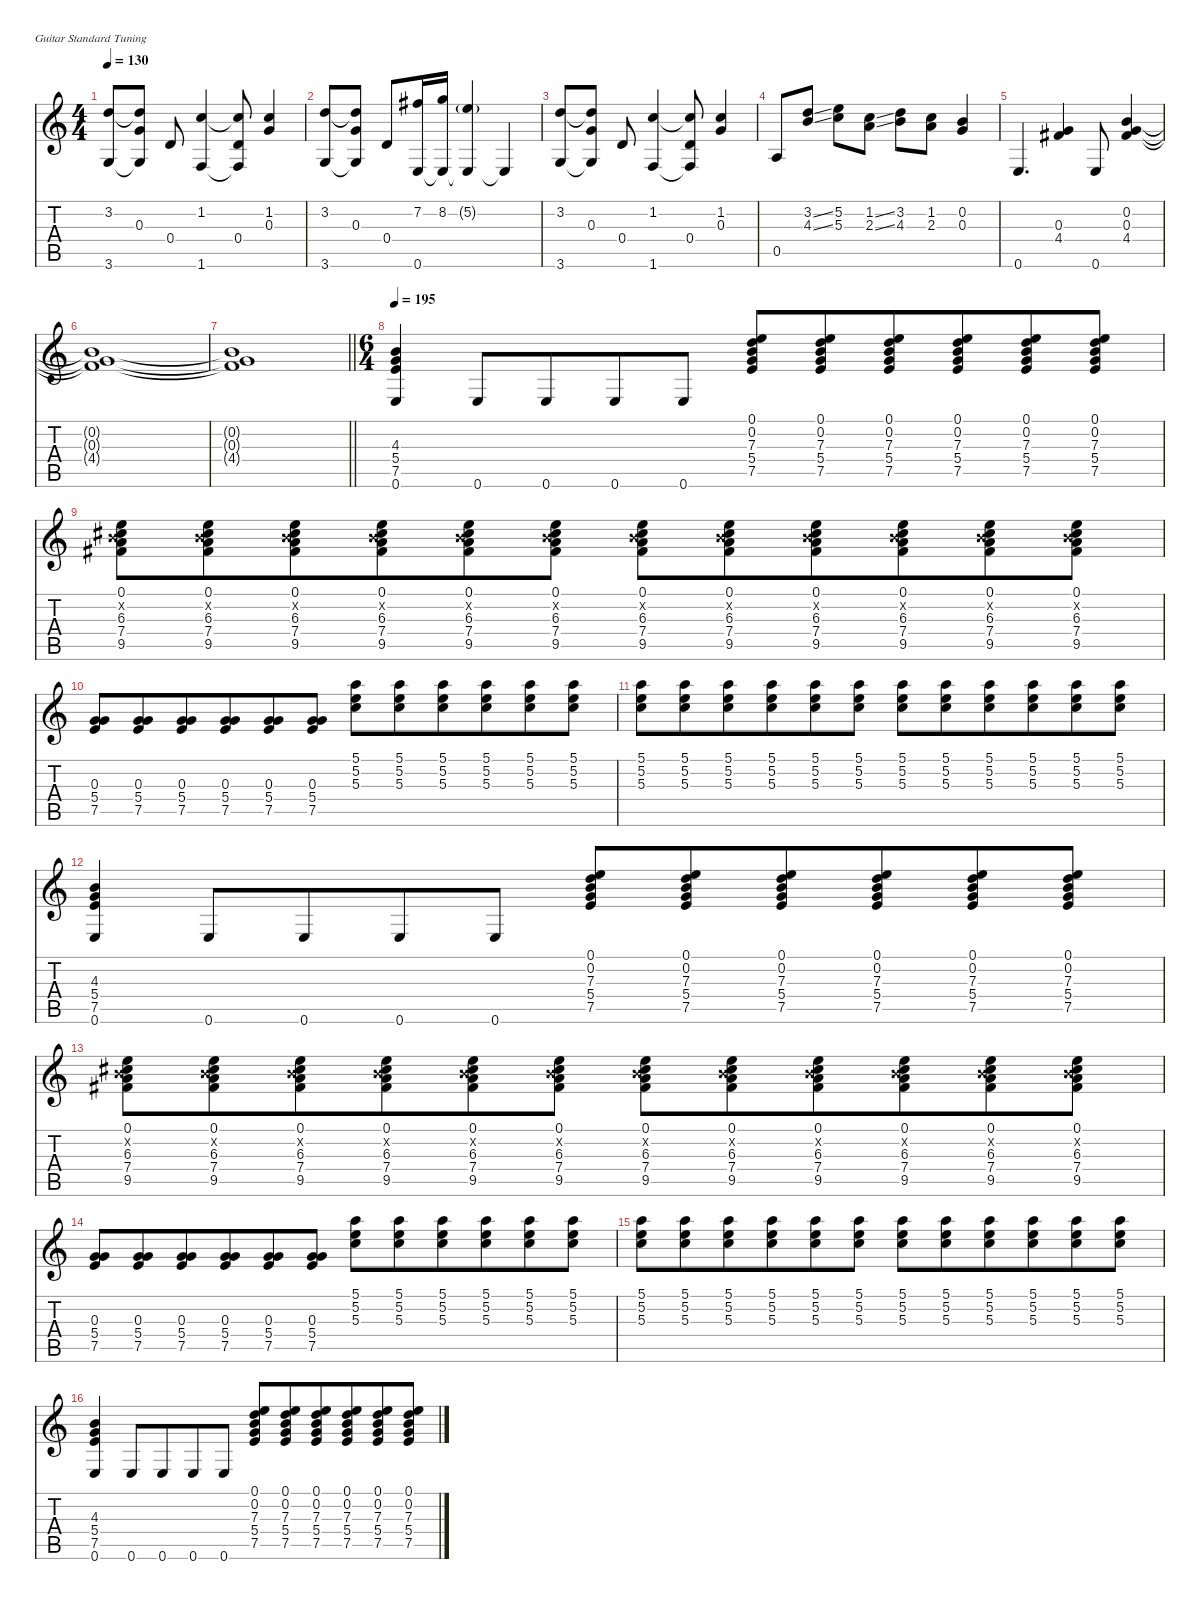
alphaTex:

\defaultSystemsLayout 4
\hideDynamics
\bracketExtendMode nobrackets
\singleTrackTrackNamePolicy hidden
\multiTrackTrackNamePolicy hidden
\firstSystemTrackNameMode fullname
\firstSystemTrackNameOrientation horizontal
\otherSystemsTrackNameOrientation horizontal
\track ("Guitar 1" "dist.guit.") {mute instrument distortionguitar}
\staff {score tabs}
\tuning (E4 B3 G3 D3 A2 E2)
\ts (4 4)
\tempo 130
\clef g2
\ks c
(3.2 3.6).8{dy f beam Up} (3.2{t} 0.3 3.6{t}).8{beam Up} 0.4.8{beam Up} (1.2 1.6).4{beam Up} (1.2{t} 0.4 1.6{t}).8{beam Up} (1.2 0.3).4{beam Up} |
(3.2 3.6).8{beam Up} (3.2{t} 0.3 3.6{t}).8{beam Up} 0.4.8{beam Up} (7.2{acc #} 0.6).16{beam Up} (8.2 0.6{t}).16{beam Up} (5.2{g} 0.6{t}).4{beam Up} 0.6{t}.4{beam Up} |
(3.2 3.6).8{beam Up} (3.2{t} 0.3 3.6{t}).8{beam Up} 0.4.8{beam Up} (1.2 1.6).4{beam Up} (1.2{t} 0.4 1.6{t}).8{beam Up} (1.2 0.3).4{beam Up} |
0.5.8{beam Up} (3.2{ss} 4.3{ss}).8{beam Up} (5.2 5.3).8{beam Down} (1.2{ss} 2.3{ss}).8{beam Down} (3.2 4.3).8{beam Down} (1.2 2.3).8{beam Down} (0.2 0.3).4{beam Up} |
0.6.4{d beam Up} (0.3 4.4{acc #}).4{beam Up} 0.6.8{beam Up} (0.2 0.3 4.4{acc #}).4{beam Up} |
(0.2{t} 0.3{t} 4.4{t acc #}).1{beam Up} |
\barLineRight lightlight
(0.2{t} 0.3{t} 4.4{t acc #}).1{beam Up} |
\ts (6 4)
\beaming (8 6 6)
\tempo 195
(4.3 5.4 7.5 0.6).4{instrument distortionguitar beam Up} 0.6.8{beam Up} 0.6.8{beam Up} 0.6.8{beam Up} 0.6.8{beam Up} (0.1 0.2 7.3 5.4 7.5).8{beam Up} (0.1 0.2 7.3 5.4 7.5).8{beam Up} (0.1 0.2 7.3 5.4 7.5).8{beam Up} (0.1 0.2 7.3 5.4 7.5).8{beam Up} (0.1 0.2 7.3 5.4 7.5).8{beam Up} (0.1 0.2 7.3 5.4 7.5).8{beam Up} |
(0.1 0.2{x} 6.3{acc #} 7.4 9.5{acc #}).8{beam Down} (0.1 0.2{x} 6.3{acc #} 7.4 9.5{acc #}).8{beam Down} (0.1 0.2{x} 6.3{acc #} 7.4 9.5{acc #}).8{beam Down} (0.1 0.2{x} 6.3{acc #} 7.4 9.5{acc #}).8{beam Down} (0.1 0.2{x} 6.3{acc #} 7.4 9.5{acc #}).8{beam Down} (0.1 0.2{x} 6.3{acc #} 7.4 9.5{acc #}).8{beam Down} (0.1 0.2{x} 6.3{acc #} 7.4 9.5{acc #}).8{beam Down} (0.1 0.2{x} 6.3{acc #} 7.4 9.5{acc #}).8{beam Down} (0.1 0.2{x} 6.3{acc #} 7.4 9.5{acc #}).8{beam Down} (0.1 0.2{x} 6.3{acc #} 7.4 9.5{acc #}).8{beam Down} (0.1 0.2{x} 6.3{acc #} 7.4 9.5{acc #}).8{beam Down} (0.1 0.2{x} 6.3{acc #} 7.4 9.5{acc #}).8{beam Down} |
(0.3 5.4 7.5).8{beam Up} (0.3 5.4 7.5).8{beam Up} (0.3 5.4 7.5).8{beam Up} (0.3 5.4 7.5).8{beam Up} (0.3 5.4 7.5).8{beam Up} (0.3 5.4 7.5).8{beam Up} (5.1 5.2 5.3).8{beam Down} (5.1 5.2 5.3).8{beam Down} (5.1 5.2 5.3).8{beam Down} (5.1 5.2 5.3).8{beam Down} (5.1 5.2 5.3).8{beam Down} (5.1 5.2 5.3).8{beam Down} |
(5.1 5.2 5.3).8{beam Down} (5.1 5.2 5.3).8{beam Down} (5.1 5.2 5.3).8{beam Down} (5.1 5.2 5.3).8{beam Down} (5.1 5.2 5.3).8{beam Down} (5.1 5.2 5.3).8{beam Down} (5.1 5.2 5.3).8{beam Down} (5.1 5.2 5.3).8{beam Down} (5.1 5.2 5.3).8{beam Down} (5.1 5.2 5.3).8{beam Down} (5.1 5.2 5.3).8{beam Down} (5.1 5.2 5.3).8{beam Down} |
(4.3 5.4 7.5 0.6).4{beam Up} 0.6.8{beam Up} 0.6.8{beam Up} 0.6.8{beam Up} 0.6.8{beam Up} (0.1 0.2 7.3 5.4 7.5).8{beam Up} (0.1 0.2 7.3 5.4 7.5).8{beam Up} (0.1 0.2 7.3 5.4 7.5).8{beam Up} (0.1 0.2 7.3 5.4 7.5).8{beam Up} (0.1 0.2 7.3 5.4 7.5).8{beam Up} (0.1 0.2 7.3 5.4 7.5).8{beam Up} |
(0.1 0.2{x} 6.3{acc #} 7.4 9.5{acc #}).8{beam Down} (0.1 0.2{x} 6.3{acc #} 7.4 9.5{acc #}).8{beam Down} (0.1 0.2{x} 6.3{acc #} 7.4 9.5{acc #}).8{beam Down} (0.1 0.2{x} 6.3{acc #} 7.4 9.5{acc #}).8{beam Down} (0.1 0.2{x} 6.3{acc #} 7.4 9.5{acc #}).8{beam Down} (0.1 0.2{x} 6.3{acc #} 7.4 9.5{acc #}).8{beam Down} (0.1 0.2{x} 6.3{acc #} 7.4 9.5{acc #}).8{beam Down} (0.1 0.2{x} 6.3{acc #} 7.4 9.5{acc #}).8{beam Down} (0.1 0.2{x} 6.3{acc #} 7.4 9.5{acc #}).8{beam Down} (0.1 0.2{x} 6.3{acc #} 7.4 9.5{acc #}).8{beam Down} (0.1 0.2{x} 6.3{acc #} 7.4 9.5{acc #}).8{beam Down} (0.1 0.2{x} 6.3{acc #} 7.4 9.5{acc #}).8{beam Down} |
(0.3 5.4 7.5).8{beam Up} (0.3 5.4 7.5).8{beam Up} (0.3 5.4 7.5).8{beam Up} (0.3 5.4 7.5).8{beam Up} (0.3 5.4 7.5).8{beam Up} (0.3 5.4 7.5).8{beam Up} (5.1 5.2 5.3).8{beam Down} (5.1 5.2 5.3).8{beam Down} (5.1 5.2 5.3).8{beam Down} (5.1 5.2 5.3).8{beam Down} (5.1 5.2 5.3).8{beam Down} (5.1 5.2 5.3).8{beam Down} |
(5.1 5.2 5.3).8{beam Down} (5.1 5.2 5.3).8{beam Down} (5.1 5.2 5.3).8{beam Down} (5.1 5.2 5.3).8{beam Down} (5.1 5.2 5.3).8{beam Down} (5.1 5.2 5.3).8{beam Down} (5.1 5.2 5.3).8{beam Down} (5.1 5.2 5.3).8{beam Down} (5.1 5.2 5.3).8{beam Down} (5.1 5.2 5.3).8{beam Down} (5.1 5.2 5.3).8{beam Down} (5.1 5.2 5.3).8{beam Down} |
(4.3 5.4 7.5 0.6).4{beam Up} 0.6.8{beam Up} 0.6.8{beam Up} 0.6.8{beam Up} 0.6.8{beam Up} (0.1 0.2 7.3 5.4 7.5).8{beam Up} (0.1 0.2 7.3 5.4 7.5).8{beam Up} (0.1 0.2 7.3 5.4 7.5).8{beam Up} (0.1 0.2 7.3 5.4 7.5).8{beam Up} (0.1 0.2 7.3 5.4 7.5).8{beam Up} (0.1 0.2 7.3 5.4 7.5).8{beam Up}
